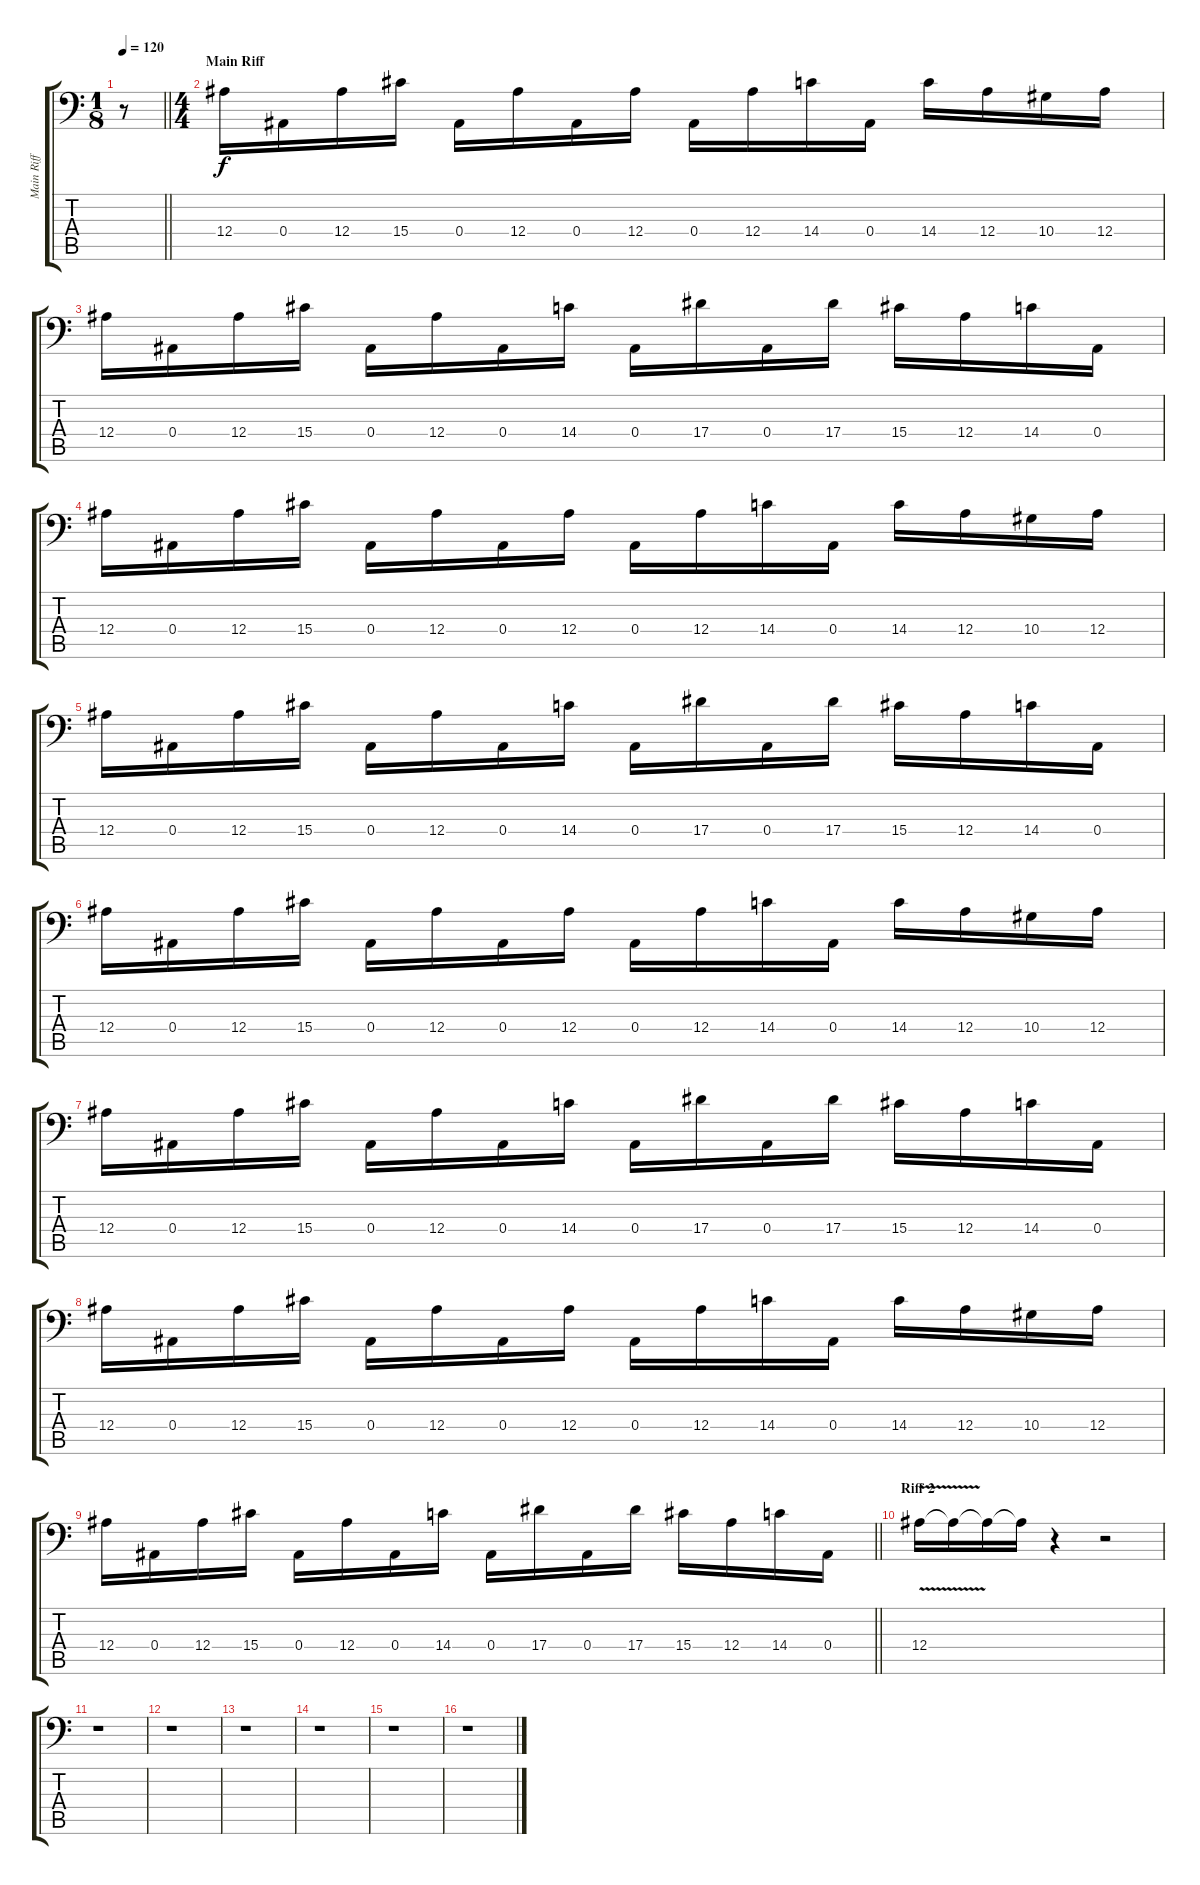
\track ("Main Riff 1" "Main Riff ") {instrument frenchhorn}
\staff {score tabs}
\tuning (C4 G3 Eb3 Bb2 F2 Bb1) {hide}
\ts (1 8)
\tempo 120
\clef f4
\barLineRight lightlight
\ks c
r.8{dy f instrument frenchhorn} |
\ts (4 4)
\section ("" "Main Riff")
12.4.16 0.4.16 12.4.16 15.4.16 0.4.16 12.4.16 0.4.16 12.4.16 0.4.16 12.4.16 14.4.16 0.4.16 14.4.16 12.4.16 10.4.16 12.4.16 |
12.4.16 0.4.16 12.4.16 15.4.16 0.4.16 12.4.16 0.4.16 14.4.16 0.4.16 17.4.16 0.4.16 17.4.16 15.4.16 12.4.16 14.4.16 0.4.16 |
12.4.16 0.4.16 12.4.16 15.4.16 0.4.16 12.4.16 0.4.16 12.4.16 0.4.16 12.4.16 14.4.16 0.4.16 14.4.16 12.4.16 10.4.16 12.4.16 |
12.4.16 0.4.16 12.4.16 15.4.16 0.4.16 12.4.16 0.4.16 14.4.16 0.4.16 17.4.16 0.4.16 17.4.16 15.4.16 12.4.16 14.4.16 0.4.16 |
12.4.16 0.4.16 12.4.16 15.4.16 0.4.16 12.4.16 0.4.16 12.4.16 0.4.16 12.4.16 14.4.16 0.4.16 14.4.16 12.4.16 10.4.16 12.4.16 |
12.4.16 0.4.16 12.4.16 15.4.16 0.4.16 12.4.16 0.4.16 14.4.16 0.4.16 17.4.16 0.4.16 17.4.16 15.4.16 12.4.16 14.4.16 0.4.16 |
12.4.16 0.4.16 12.4.16 15.4.16 0.4.16 12.4.16 0.4.16 12.4.16 0.4.16 12.4.16 14.4.16 0.4.16 14.4.16 12.4.16 10.4.16 12.4.16 |
\barLineRight lightlight
12.4.16 0.4.16 12.4.16 15.4.16 0.4.16 12.4.16 0.4.16 14.4.16 0.4.16 17.4.16 0.4.16 17.4.16 15.4.16 12.4.16 14.4.16 0.4.16 |
\section ("" "Riff 2")
12.4{v}.16 12.4{t}.16 12.4{t}.16 12.4{t}.16 r.4 r.2 |
r.1 |
r.1 |
r.1 |
r.1 |
r.1 |
r.1
